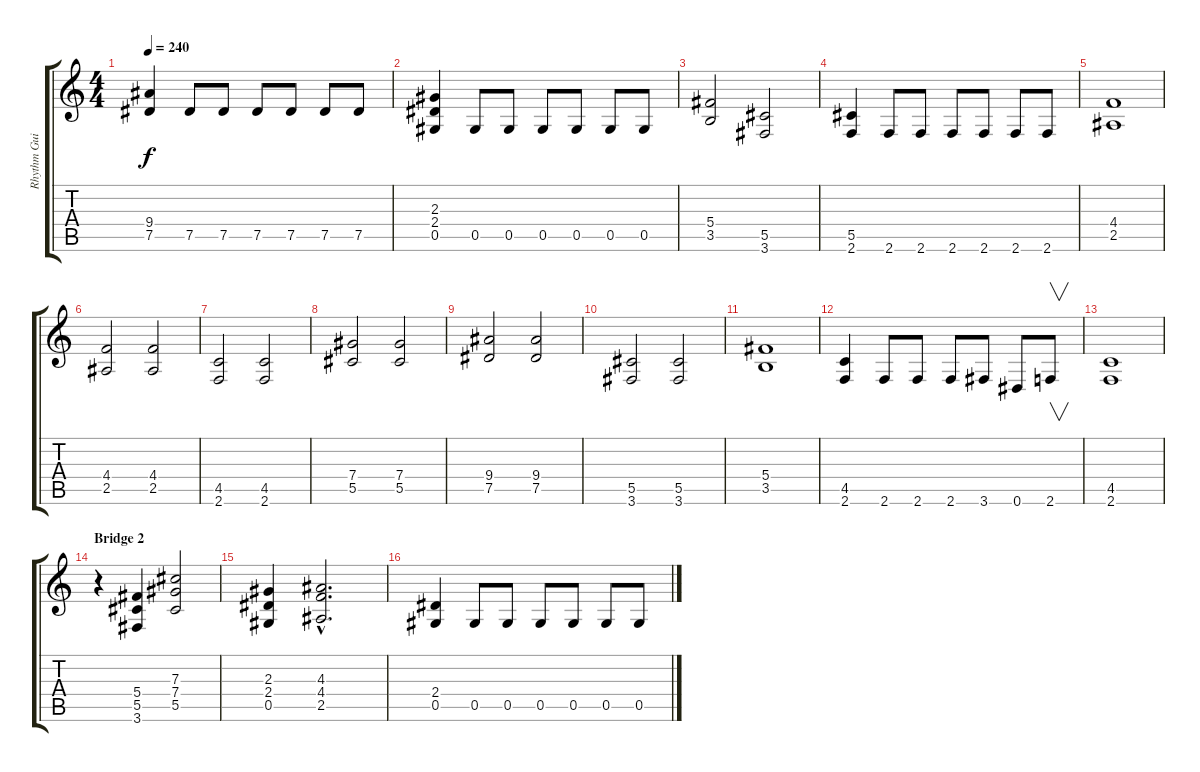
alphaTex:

\track ("Rhythm Guitar" "Rhythm Gui") {instrument distortionguitar}
\staff {score tabs}
\tuning (Eb4 Bb3 Gb3 Db3 Ab2 Eb2) {hide}
\ts (4 4)
\tempo 240
\clef g2
\ks c
(9.4 7.5).4{dy f} 7.5.8 7.5.8 7.5.8 7.5.8 7.5.8 7.5.8 |
(2.3 2.4 0.5).4 0.5.8 0.5.8 0.5.8 0.5.8 0.5.8 0.5.8 |
(5.4 3.5).2 (5.5 3.6).2 |
(5.5 2.6).4 2.6.8 2.6.8 2.6.8 2.6.8 2.6.8 2.6.8 |
(4.4 2.5).1 |
(4.4 2.5).2 (4.4 2.5).2 |
(4.5 2.6).2 (4.5 2.6).2 |
(7.4 5.5).2 (7.4 5.5).2 |
(9.4 7.5).2 (9.4 7.5).2 |
(5.5 3.6).2 (5.5 3.6).2 |
(5.4 3.5).1 |
(4.5 2.6).4 2.6.8 2.6.8 2.6.8 3.6.8 0.6.8 2.6.8{v} |
(4.5 2.6).1 |
\section ("" "Bridge 2")
r.4 (5.4 5.5 3.6).4 (7.3 7.4 5.5).2 |
(2.3 2.4 0.5).4 (4.3{hac} 4.4{hac} 2.5{hac}).2{d} |
(2.4 0.5).4 0.5.8 0.5.8 0.5.8 0.5.8 0.5.8 0.5.8
